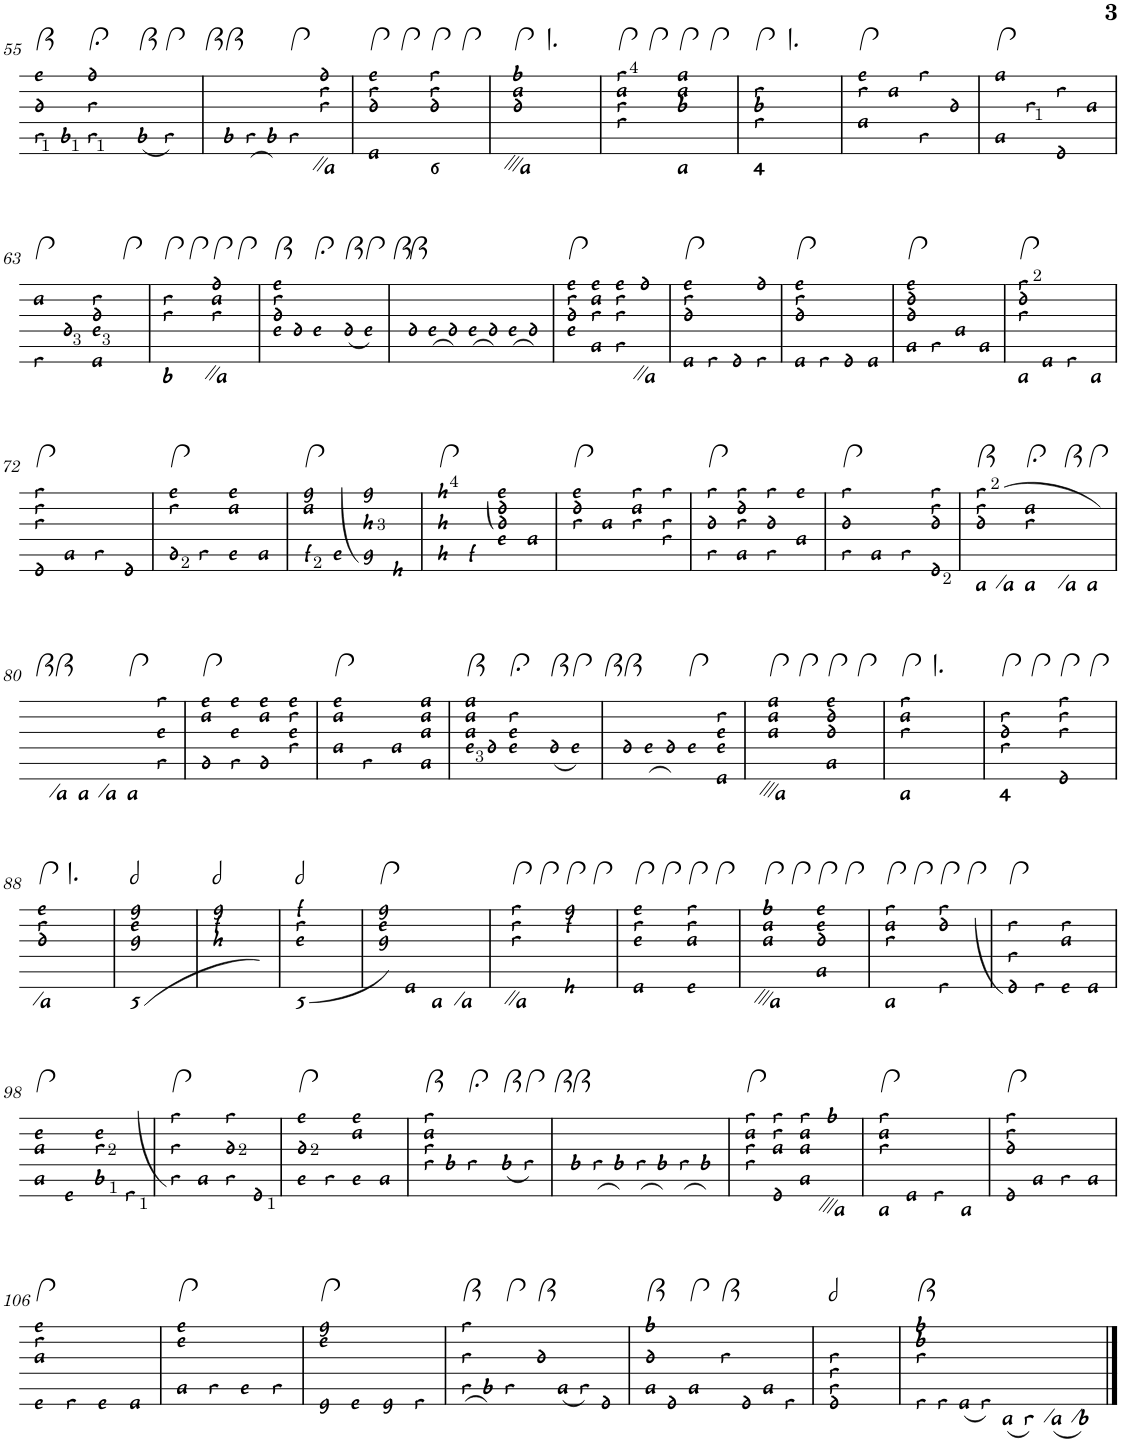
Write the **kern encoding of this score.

**kern
*part1
*staff1
*I"Lute (tablature)
!!LO:PB:g=z
*
*k[]
*M2/4
=55
16E\ 16c\ 16a\LL
16E-J
8.E\ 8.B\ 8.g#\J
(<16E-KL
8EJ)
=56
16r
16E-LL
(16E
16E-JJ)
8EL
8EE\ 8B\ 8e\ 8g#\J
=57
8AA 8c 8e 8a
8r
8AAA 8c 8e 8g
8r
=58
8DD 8c 8d 8f#
!LO:N:vis=4
4.r
=59
8G 8B 8d 8g
8r
8GG 8B- 8d 8f
8r
=60
8CC 8G 8B- 8e
!LO:N:vis=4
4.r
=61
8F\ 8e\ 8a\L
8dJ
8E\ 8g\L
8cJ
=62
8D\ 8f\L
8BJ
8C\ 8e\L
8AJ
!!LO:LB:g=z
=63
8BB\ 8d\L
8G#J
8AA 8A 8c 8e
8r
=64
8GG# 8B 8e
8r
8EE 8B 8d 8g#
8r
=65
16A\ 16c\ 16e\ 16a\LL
16G#J
8.AJ
(<16G#KL
8AJ)
=66
16r
16G#LL
(>16A
16G#JJ)
(>16ALL
16G#J)
(>16AL
16G#JJ)
=67
8A\ 8c\ 8e\ 8a\L
8D\ 8B\ 8d\ 8a\J
8E\ 8B\ 8e\ 8a\L
8EE\ 8g#\J
=68
8AA\ 8c\ 8e\ 8a\L
8BBJ
8CL
8BB\ 8g#\J
=69
8AA\ 8c\ 8e\ 8a\L
8BBJ
8CL
8AAJ
=70
8D\ 8c\ 8f\ 8a\L
8EJ
8FL
8DJ
=71
8GG\ 8B\ 8f\ 8g\L
8AAJ
8BBL
8GGJ
!!LO:LB:g=z
=72
8C\ 8B\ 8e\ 8g\L
8DJ
8EL
8CJ
=73
8F\ 8e\ 8a\L
8EJ
8F#\ 8d\ 8a\L
8DJ
=74
8G\ 8d\ 8b\L
(<8F#J
8G#\ 8e\ 8b\L)
8EJ
=75
8A\ 8e\ 8cc\L
8GJ
(<8A\ 8c\ 8f\ 8a\L
8FJ)
=76
8B\ 8f\ 8a\L
8AJ
8B\ 8d\ 8g\L
8G\ 8B\ 8g\J
=77
8E\ 8c\ 8g\L
8D\ 8B\ 8f\ 8g\J
8E\ 8c\ 8g\L
8F\ 8a\J
=78
8E\ 8c\ 8g\L
8DJ
8EL
8C\ 8c\ 8e\ 8g\J
=79
(16GG\ 16c\ 16e\ 16g\LL
16FF#J
8.GG\ 8.B\ 8.d\J
16FF#KL
8GGJ)
!!LO:LB:g=z
=80
16r
16FF#LL
16GG
16FF#JJ
8GGL
8E\ 8c#\ 8g\J
=81
8F\ 8d\ 8a\L
8E\ 8c#\ 8a\J
8F\ 8d\ 8a\L
8G\ 8c#\ 8e\ 8a\J
=82
8F\ 8d\ 8a\L
8EJ
8FL
8D\ 8A\ 8d\ 8f\J
=83
16A\ 16A\ 16d\ 16f\LL
16G#J
8.A\ 8.c#\ 8.e\J
(<16G#KL
8AJ)
=84
16r
16G#LL
(>16A
16G#JJ)
8AL
8AA\ 8A\ 8c#\ 8e\J
=85
8DD 8A 8d 8f
8r
8D 8c 8f 8a
8r
=86
8GG 8B 8d 8g
!LO:N:vis=4
4.r
=87
8CC 8G 8c 8e
8r
8C 8B 8e 8g
8r
!!LO:LB:g=z
=88
8FF# 8c 8e 8a
!LO:N:vis=4
4.r
=89
*^
2e- 2f# 2b	([2BBB
=90	=90
2e 2g 2b	2BBB])
*v	*v
=91
(<2BBB 2c# 2e 2b-
=92
8e-\ 8f#\ 8b\L)
8AAJ
8GGL
8FF#J
=93
8EE 8B 8e 8g
8r
8E 8g 8b
8r
=94
8AA 8c# 8e 8a
8r
8C# 8A 8e 8g
8r
=95
8DD 8A 8d 8f#
8r
8D 8c 8f# 8a
8r
=96
8GG 8B 8d 8g
8r
8BB 8f 8g
8r
=97
(<8C\ 8G\ 8e\L
8BBJ)
8C#\ 8A\ 8e\L
8AAJ
!!LO:LB:g=z
=98
8D\ 8A\ 8f#\L
8C#J
8E-\ 8B\ 8f#\L
8BBJ
=99
(<8E\ 8B\ 8g\L
8DJ)
8E\ 8c\ 8g\L
8CJ
=100
8F#\ 8c\ 8a\L
8EJ
8F#\ 8d\ 8a\L
8DJ
=101
16G\ 16B\ 16d\ 16g\LL
16F#J
8.GJ
(<16F#KL
8GJ)
=102
16r
16F#LL
(>16G
16F#JJ)
(>16GLL
16F#J)
(>16GL
16F#JJ)
=103
8G\ 8B\ 8d\ 8g\L
8C\ 8A\ 8e\ 8g\J
8D\ 8A\ 8d\ 8g\L
8DD\ 8f#\J
=104
8GG\ 8B\ 8d\ 8g\L
8AAJ
8BBL
8GGJ
=105
8C\ 8c\ 8e\ 8g\L
8DJ
8EL
8DJ
!!LO:LB:g=z
=106
8C#\ 8A\ 8e\ 8a\L
8BBJ
8C#L
8AAJ
=107
8D\ 8f#\ 8a\L
8EJ
8F#L
8EJ
=108
8E-\ 8f#\ 8b\L
8C#J
8E-L
8BBJ
=109
(>16E\ 16B\ 16g\LL
16E-J)
8EJ
16cLL
(<16DJ
16EL)
16CJJ
=110
16D\ 16c\ 16f#\LL
16CJ
8DJ
16BLL
16CJ
16DL
16BBJJ
=111
2C 2E 2G 2B
=112
16BB\ 16B\ 16e-\ 16f#\LL
16BBJ
(<16AAL
16BBJJ)
(<16GGLL
16AAJ)
(<16FF#L
16GGJJ)
==
*-
